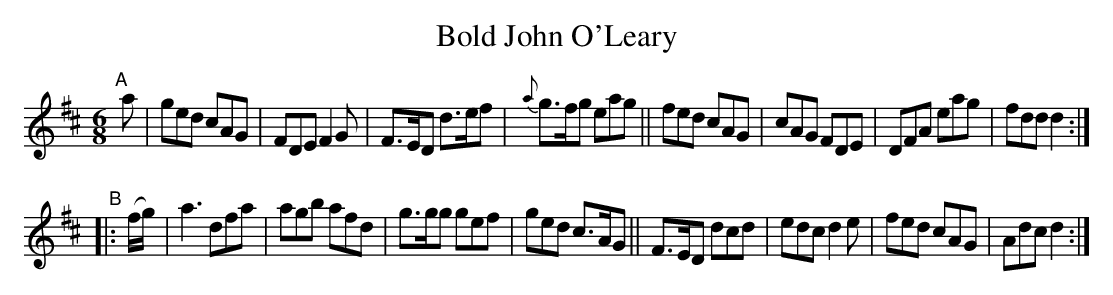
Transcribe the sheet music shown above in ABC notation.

X:1
T: Bold John O'Leary
M: 6/8
L: 1/8
K: D
"^A"[|] a |\
ged cAG | FDE F2G | F>ED d>ef | {a}g>fg eag ||\
fed cAG | cAG FDE | DFA eag | fdd d2 :|
"^B"|: (f/g/) |\
a3 dfa | agb afd | g>gg gef | ged c>AG ||\
F>ED dcd | edc d2e | fed cAG | Adc d2 :|
